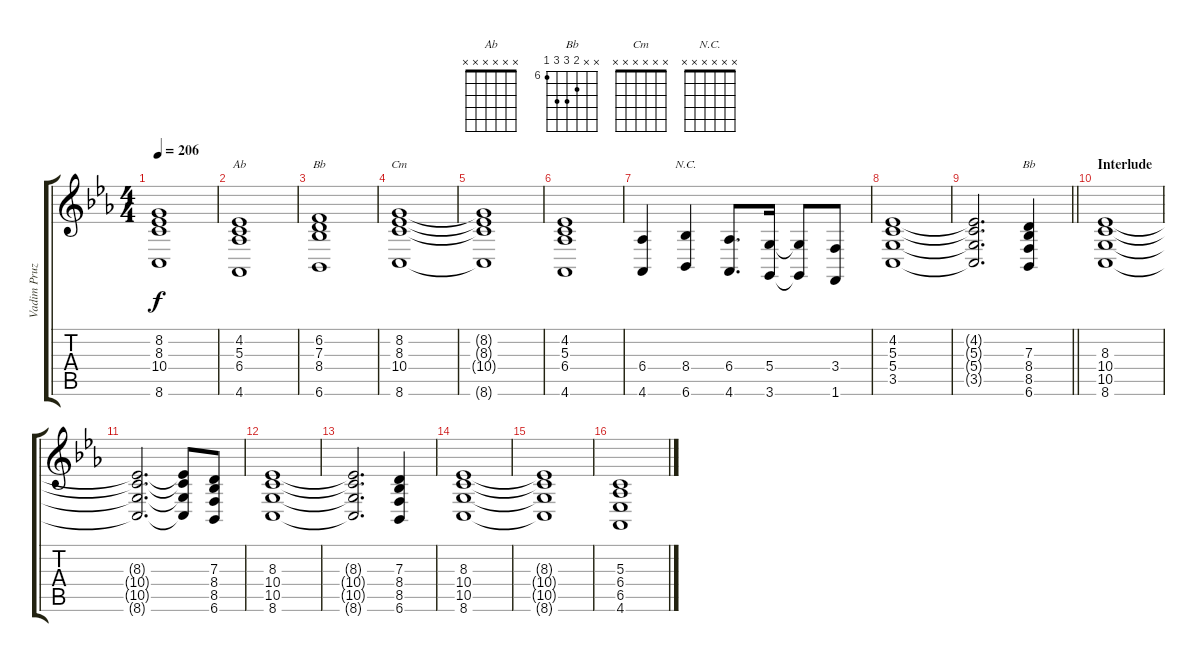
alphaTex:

\track ("Vadim Pruzhanov (Keyboard - Strings)" "Vadim Pruz") {instrument stringensemble1}
\staff {score tabs}
\tuning (E4 B3 G3 D3 A2 E2) {hide}
\chord ("Ab" x x x x x x)
\chord ("Bb" x x x x x x)
\chord ("Cm" x x x x x x)
\chord ("N.C." x x x x x x)
\chord ("Bb" x x 7 8 8 6) {firstfret 6}
\ts (4 4)
\tempo 206
\clef g2
\ks eb
(8.2{t} 8.3{t} 10.4{t} 8.6{t}).1{dy f} |
(4.2 5.3 6.4 4.6).1{ch "Ab"} |
(6.2 7.3 8.4 6.6).1{ch "Bb"} |
(8.2 8.3 10.4 8.6).1{ch "Cm"} |
(8.2{t} 8.3{t} 10.4{t} 8.6{t}).1 |
(4.2 5.3 6.4 4.6).1 |
(6.4 4.6).4 (8.4 6.6).4{ch "N.C."} (6.4 4.6).8{d} (5.4 3.6).16 (5.4{t} 3.6{t}).8 (3.4 1.6).8 |
(4.2 5.3 5.4 3.5).1 |
\barLineRight lightlight
(4.2{t} 5.3{t} 5.4{t} 3.5{t}).2{d} (7.3 8.4 8.5 6.6).4{ch "Bb"} |
\section ("" "Interlude")
(8.3 10.4 10.5 8.6).1 |
(8.3{t} 10.4{t} 10.5{t} 8.6{t}).2{d} (8.3{t} 10.4{t} 10.5{t} 8.6{t}).8 (7.3 8.4 8.5 6.6).8 |
(8.3 10.4 10.5 8.6).1 |
(8.3{t} 10.4{t} 10.5{t} 8.6{t}).2{d} (7.3 8.4 8.5 6.6).4 |
(8.3 10.4 10.5 8.6).1 |
(8.3{t} 10.4{t} 10.5{t} 8.6{t}).1 |
(5.3 6.4 6.5 4.6).1
